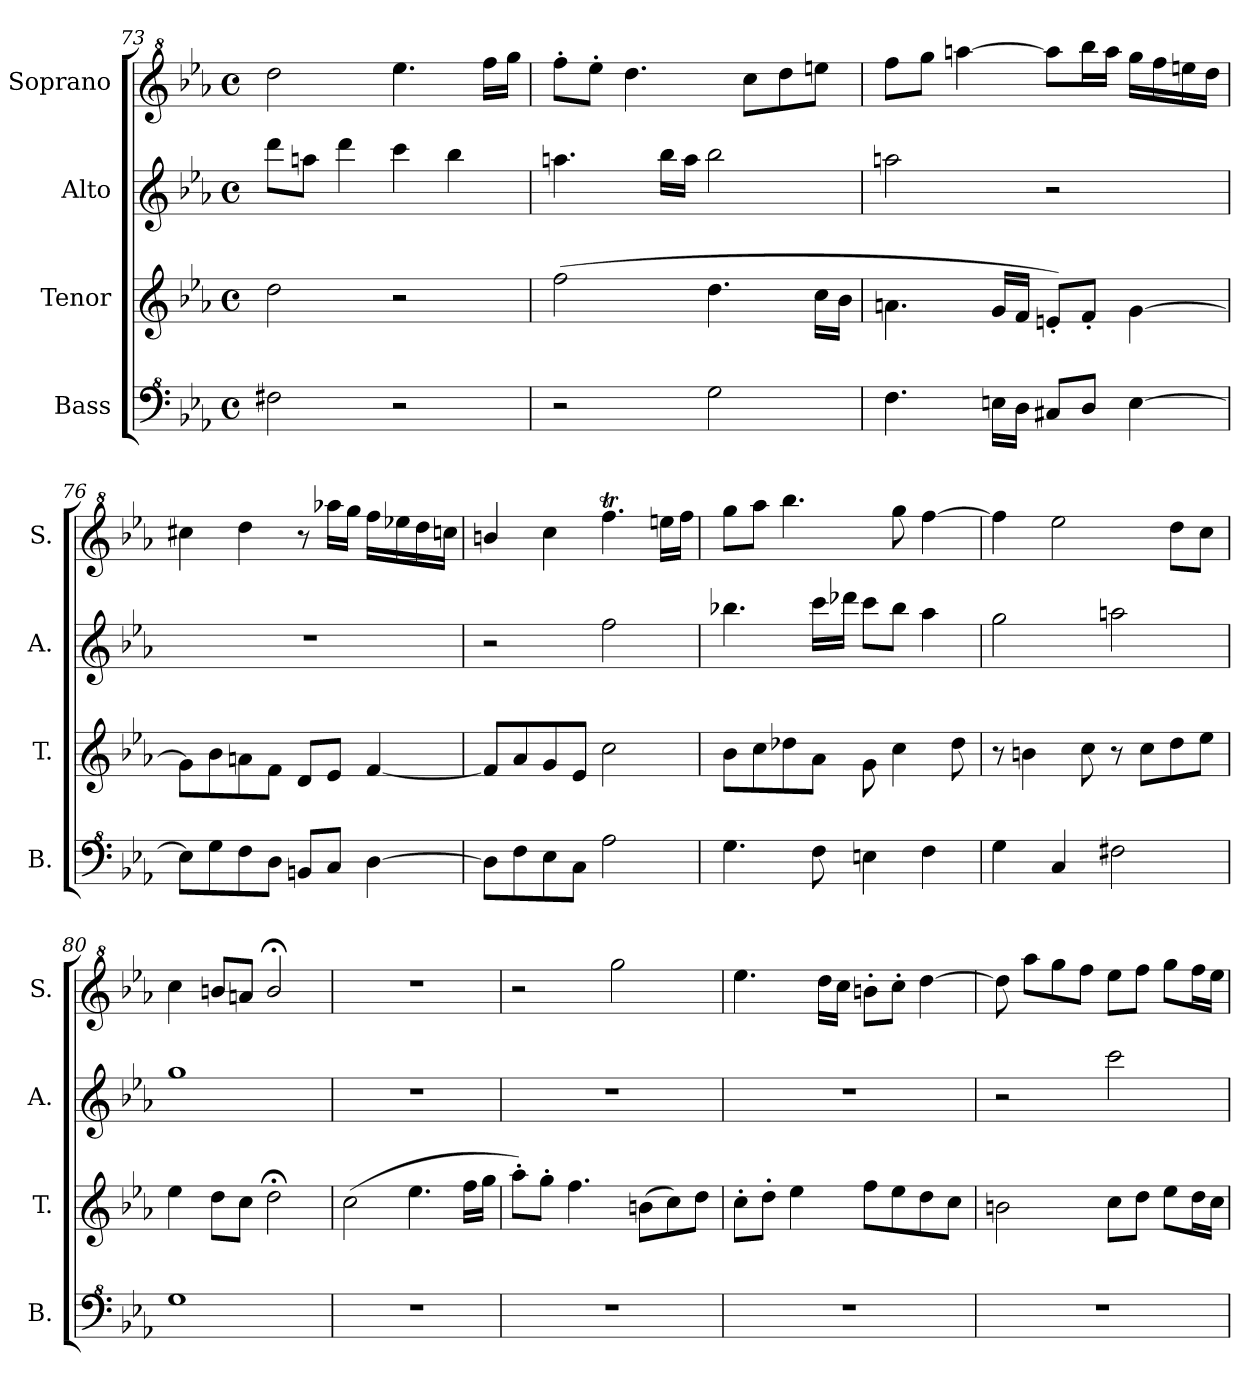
**kern	**kern	**kern	**kern
*part4	*part3	*part2	*part1
*staff4	*staff3	*staff2	*staff1
*I"Bass	*I"Tenor	*I"Alto	*I"Soprano
*I'B.	*I'T.	*I'A.	*I'S.
*clefF^4	*clefG2	*clefG2	*clefG^2
*k[b-e-a-]	*k[b-e-a-]	*k[b-e-a-]	*k[b-e-a-]
*c:	*c:	*c:	*c:
*M4/4	*M4/4	*M4/4	*M4/4
*met(c)	*met(c)	*met(c)	*met(c)
=73	=73	=73	=73
2f#X\	2dd\	8ddd\L	2ddd\
.	.	8aan\J	.
.	.	4ddd\	.
2r	2r	4ccc\	4.eee-\
.	.	4bb-\	.
.	.	.	16fff\LL
.	.	.	16ggg\JJ
=74	=74	=74	=74
2r	(>2ff\	4.aan\	8fff'\L
.	.	.	8eee-'\J
.	.	.	4.ddd\
.	.	16bb-\LL	.
.	.	16aa\JJ	.
2g\	4.dd\	2bb-\	.
.	.	.	8ccc\L
.	.	.	8ddd\
.	16cc\LL	.	8eeen\J
.	16b-\JJ	.	.
!!LO:LB:g=z
=75	=75	=75	=75
4.f\	4.an\	2aan\	8fff\L
.	.	.	8ggg\J
.	.	.	[4aaan\
16en\LL	16g/LL	.	.
16d\JJ	16f/JJ	.	.
8c#X/L	8en'/L)	2r	8aaa\L]
8d/J	8f'/J	.	16bbb-\L
.	.	.	16aaa\JJ
[4e\	[4g\	.	16ggg\LL
.	.	.	16fff\
.	.	.	16eeen\
.	.	.	16ddd\JJ
=76	=76	=76	=76
8e\L]	8g\L]	1r	4ccc#X\
8g\	8b-\	.	.
8f\	8an\	.	4ddd\
8d\J	8f\J	.	.
8Bn/L	8d/L	.	8r
8c/J	8e-/J	.	16aaa-X\LL
.	.	.	16ggg\JJ
[4d\	[4f/	.	16fff\LL
.	.	.	16eee-X\
.	.	.	16ddd\
.	.	.	16cccn\JJ
=77	=77	=77	=77
8d\L]	8f/L]	2r	4bbn/
8f\	8a-/	.	.
8e-\	8g/	.	4ccc\
8c\J	8e-/J	.	.
2a-\	2cc\	2ff\	4.fffT\
.	.	.	16eeen\LL
.	.	.	16fff\JJ
=78	=78	=78	=78
4.g\	8b-\L	4.bb-X\	8ggg\L
.	8cc\	.	8aaa-\J
.	8dd-X\	.	4.bbb-\
8f\	8a-\J	16ccc\LL	.
.	.	16ddd-X\JJ	.
4en\	8g\	8ccc\L	.
.	4cc\	8bb-\J	8ggg\
4f\	.	4aa-\	[4fff\
.	8dd-\	.	.
=79	=79	=79	=79
4g\	8r	2gg\	4fff\]
.	4bn\	.	.
4c/	.	.	2eee-\
.	8cc\	.	.
2f#X\	8r	2aan\	.
.	8cc\L	.	.
.	8dd\	.	8ddd\L
.	8ee-\J	.	8ccc\J
!!LO:LB:g=z
=80	=80	=80	=80
1g	4ee-\	1gg	4ccc\
.	8dd\L	.	8bbn/L
.	8cc\J	.	8aan/J
.	2dd;<\	.	2bb;</
=81	=81	=81	=81
1r	(>2cc\	1r	1r
.	4.ee-\	.	.
.	16ff\LL	.	.
.	16gg\JJ	.	.
=82	=82	=82	=82
1r	8aa-'\L)	1r	2r
.	8gg'\J	.	.
.	4.ff\	.	.
.	.	.	2ggg\
.	(>8bn\L	.	.
.	8cc\)	.	.
.	8dd\J	.	.
=83	=83	=83	=83
1r	8cc'\L	1r	4.eee-\
.	8dd'\J	.	.
.	4ee-\	.	.
.	.	.	16ddd\LL
.	.	.	16ccc\JJ
.	8ff\L	.	8bbn'\L
.	8ee-\	.	8ccc'\J
.	8dd\	.	[4ddd\
.	8cc\J	.	.
=84	=84	=84	=84
1r	2bn\	2r	8ddd\]
.	.	.	8aaa-\L
.	.	.	8ggg\
.	.	.	8fff\J
.	8cc\L	2ccc\	8eee-\L
.	8dd\J	.	8fff\J
.	8ee-\L	.	8ggg\L
.	16dd\L	.	16fff\L
.	16cc\JJ	.	16eee-\JJ
=	=	=	=
*-	*-	*-	*-
